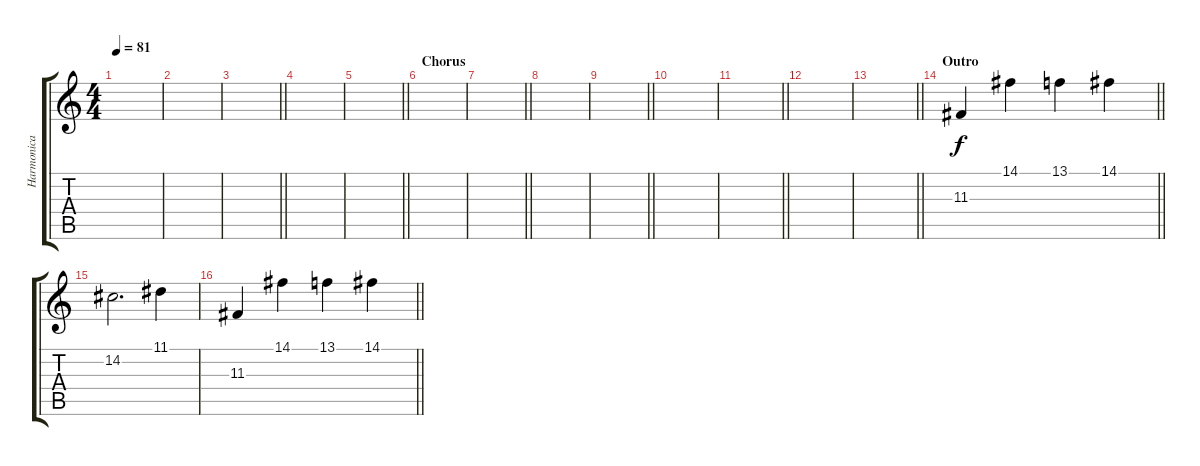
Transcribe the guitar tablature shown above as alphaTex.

\track ("Harmonica" "Harmonica") {instrument piccolo}
\staff {score tabs}
\tuning (E4 B3 G3 D3 A2 E2) {hide}
\ts (4 4)
\tempo 81
\clef g2
\ks c
|
|
\barLineRight lightlight
|
|
\barLineRight lightlight
|
\section ("" "Chorus")
|
\barLineRight lightlight
|
|
\barLineRight lightlight
|
|
\barLineRight lightlight
|
|
\barLineRight lightlight
|
\section ("" "Outro")
\barLineRight lightlight
11.3.4{volume 10 instrument piccolo} 14.1.4 13.1.4 14.1.4 |
14.2.2{d} 11.1.4 |
\barLineRight lightlight
11.3.4 14.1.4 13.1.4 14.1.4
